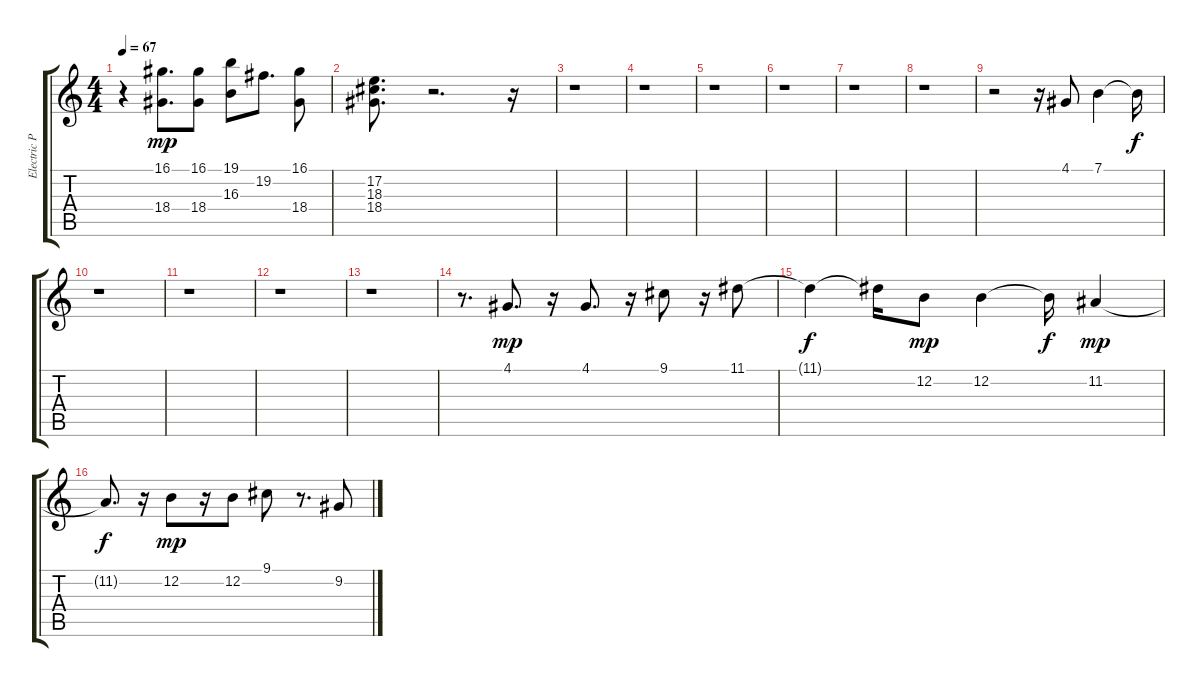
\track ("Electric Piano Mod" "Electric P") {instrument ocarina}
\staff {score tabs}
\tuning (E4 B3 G3 D3 A2 E2) {hide}
\ts (4 4)
\tempo 67
\clef g2
\ks c
r.4{dy f} (16.1 18.4).8{d dy mp} (16.1 18.4).8 (19.1 16.3).8 19.2.8{d} (16.1 18.4).8 |
(17.2 18.3 18.4).8{d} r.2{d} r.16 |
r.1 |
r.1 |
r.1 |
r.1 |
r.1 |
r.1 |
r.2 r.16 4.1.8 7.1.4 7.1{t}.16{dy f} |
r.1 |
r.1 |
r.1 |
r.1 |
r.8{d} 4.1.8{d dy mp} r.16 4.1.8{d} r.16 9.1.8 r.16 11.1.8 |
11.1{t}.4{dy f} 11.1{t}.16 12.2.8{dy mp} 12.2.4 12.2{t}.16{dy f} 11.2.4{dy mp} |
11.2{t}.8{d dy f} r.16 12.2.8{dy mp} r.16 12.2.8 9.1.8 r.8{d} 9.2.8
